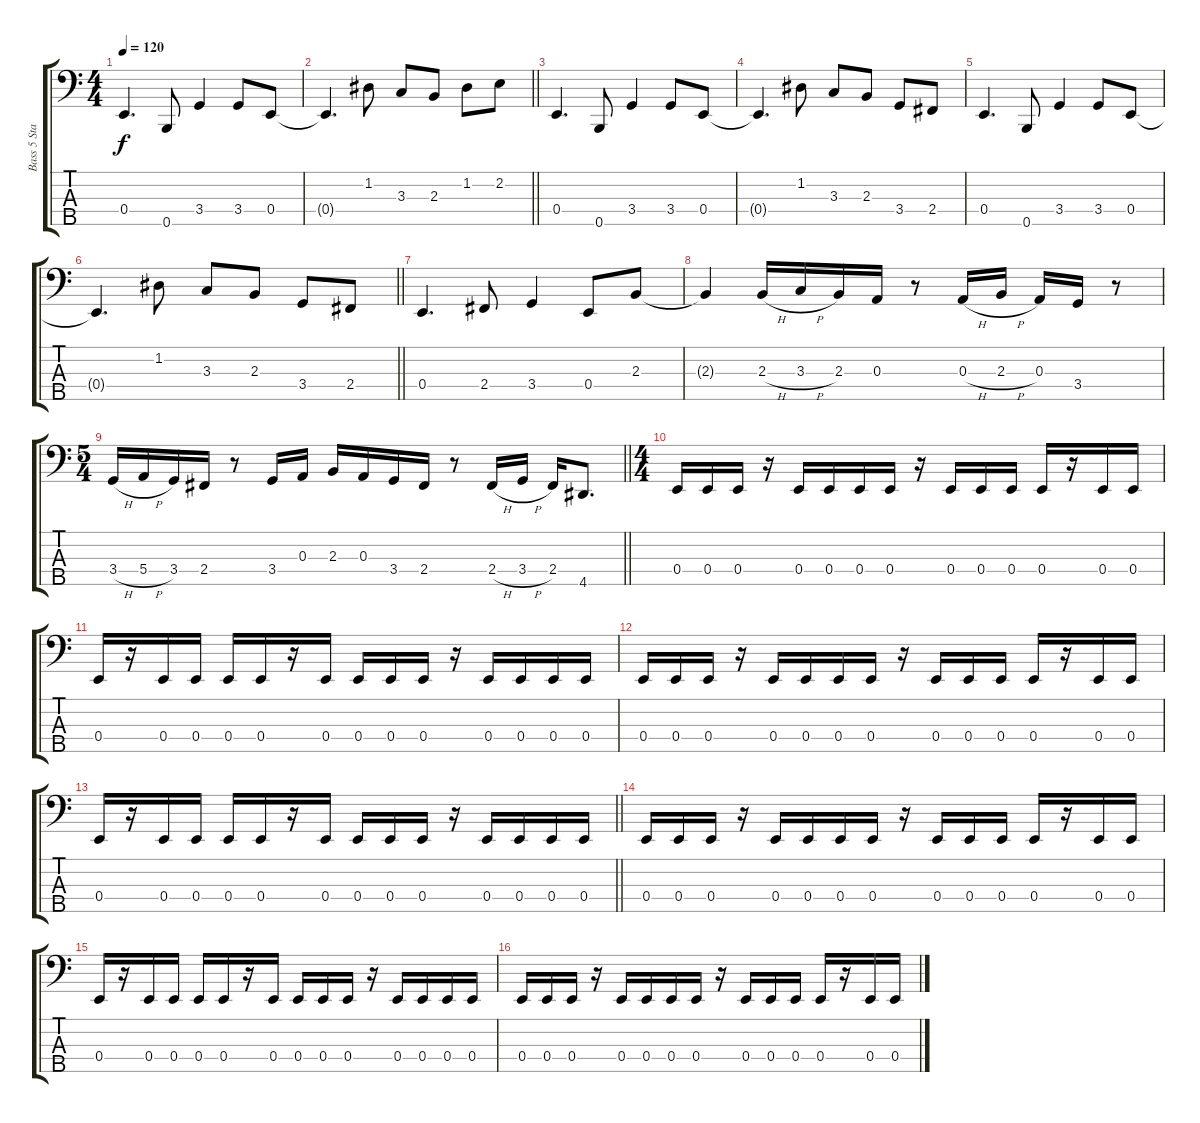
\track ("Bass 5 Standard" "Bass 5 Sta") {instrument electricbassfinger}
\staff {score tabs}
\tuning (G2 D2 A1 E1 B0) {hide}
\ts (4 4)
\tempo 120
\clef f4
\ks c
0.4.4{d dy f} 0.5.8 3.4.4 3.4.8 0.4.8 |
\barLineRight lightlight
0.4{t}.4{d} 1.2.8 3.3.8 2.3.8 1.2.8 2.2.8 |
0.4.4{d} 0.5.8 3.4.4 3.4.8 0.4.8 |
0.4{t}.4{d} 1.2.8 3.3.8 2.3.8 3.4.8 2.4.8 |
0.4.4{d} 0.5.8 3.4.4 3.4.8 0.4.8 |
\barLineRight lightlight
0.4{t}.4{d} 1.2.8 3.3.8 2.3.8 3.4.8 2.4.8 |
0.4.4{d} 2.4.8 3.4.4 0.4.8 2.3.8 |
2.3{t}.4 2.3{h}.16 3.3{h}.16 2.3.16 0.3.16 r.8 0.3{h}.16 2.3{h}.16 0.3.16 3.4.16 r.8 |
\ts (5 4)
\barLineRight lightlight
3.4{h}.16 5.4{h}.16 3.4.16 2.4.16 r.8 3.4.16 0.3.16 2.3.16 0.3.16 3.4.16 2.4.16 r.8 2.4{h}.16 3.4{h}.16 2.4.16 4.5.8{d} |
\ts (4 4)
\section ("" "")
0.4.16 0.4.16 0.4.16 r.16 0.4.16 0.4.16 0.4.16 0.4.16 r.16 0.4.16 0.4.16 0.4.16 0.4.16 r.16 0.4.16 0.4.16 |
0.4.16 r.16 0.4.16 0.4.16 0.4.16 0.4.16 r.16 0.4.16 0.4.16 0.4.16 0.4.16 r.16 0.4.16 0.4.16 0.4.16 0.4.16 |
0.4.16 0.4.16 0.4.16 r.16 0.4.16 0.4.16 0.4.16 0.4.16 r.16 0.4.16 0.4.16 0.4.16 0.4.16 r.16 0.4.16 0.4.16 |
\barLineRight lightlight
0.4.16 r.16 0.4.16 0.4.16 0.4.16 0.4.16 r.16 0.4.16 0.4.16 0.4.16 0.4.16 r.16 0.4.16 0.4.16 0.4.16 0.4.16 |
0.4.16 0.4.16 0.4.16 r.16 0.4.16 0.4.16 0.4.16 0.4.16 r.16 0.4.16 0.4.16 0.4.16 0.4.16 r.16 0.4.16 0.4.16 |
0.4.16 r.16 0.4.16 0.4.16 0.4.16 0.4.16 r.16 0.4.16 0.4.16 0.4.16 0.4.16 r.16 0.4.16 0.4.16 0.4.16 0.4.16 |
0.4.16 0.4.16 0.4.16 r.16 0.4.16 0.4.16 0.4.16 0.4.16 r.16 0.4.16 0.4.16 0.4.16 0.4.16 r.16 0.4.16 0.4.16
